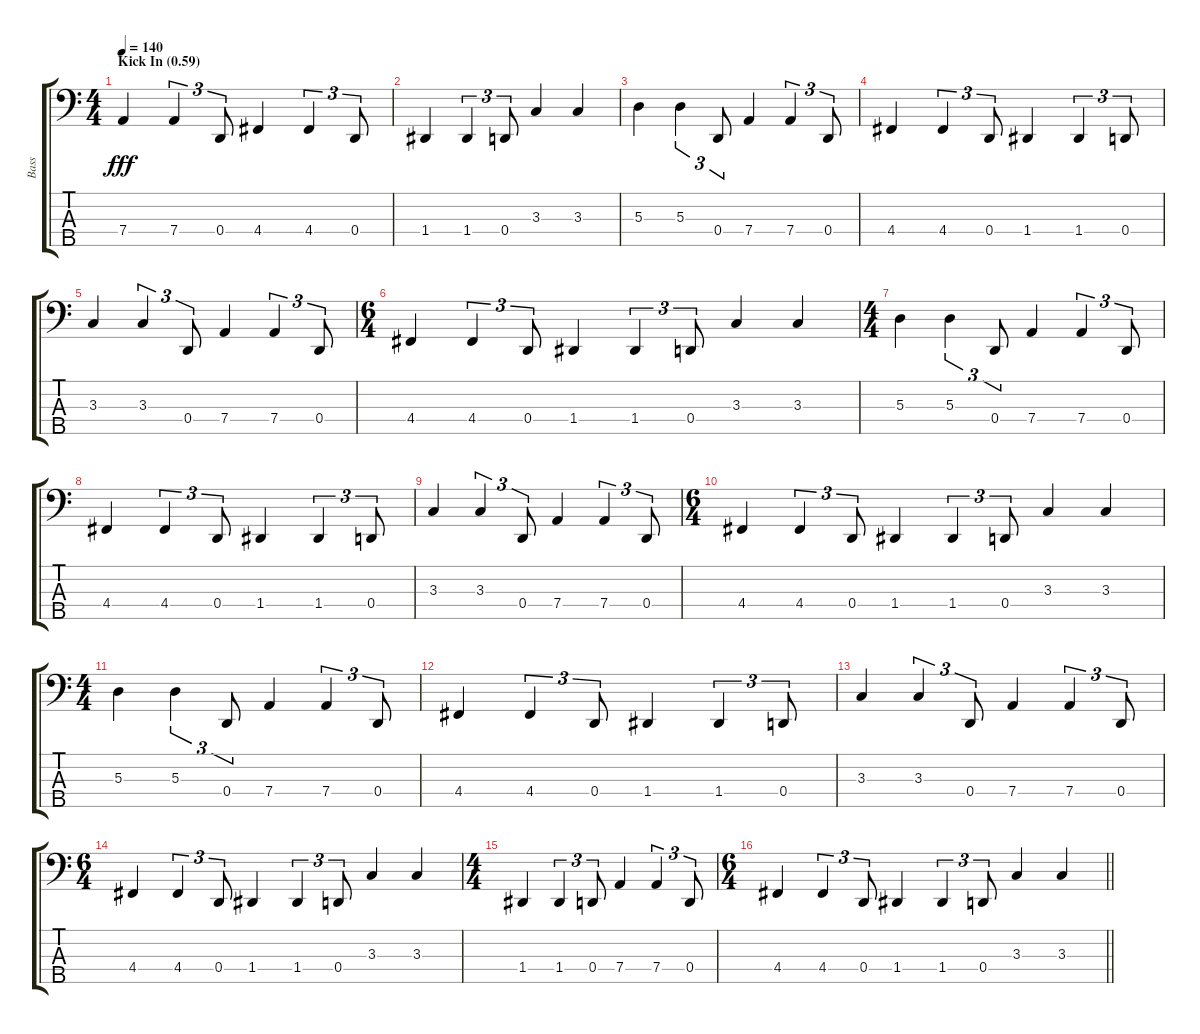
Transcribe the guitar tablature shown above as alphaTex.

\track ("Bass" "Bass") {instrument electricbassfinger}
\staff {score tabs}
\tuning (G2 D2 A1 D1 A0) {hide}
\ts (4 4)
\section ("" "Kick In (0.59)")
\tempo 140
\clef f4
\ks c
7.4.4{dy fff} 7.4.4{tu (3 2)} 0.4.8{tu (3 2)} 4.4.4 4.4.4{tu (3 2)} 0.4.8{tu (3 2)} |
1.4.4 1.4.4{tu (3 2)} 0.4.8{tu (3 2)} 3.3.4 3.3.4 |
5.3.4 5.3.4{tu (3 2)} 0.4.8{tu (3 2)} 7.4.4 7.4.4{tu (3 2)} 0.4.8{tu (3 2)} |
4.4.4 4.4.4{tu (3 2)} 0.4.8{tu (3 2)} 1.4.4 1.4.4{tu (3 2)} 0.4.8{tu (3 2)} |
3.3.4 3.3.4{tu (3 2)} 0.4.8{tu (3 2)} 7.4.4 7.4.4{tu (3 2)} 0.4.8{tu (3 2)} |
\ts (6 4)
4.4.4 4.4.4{tu (3 2)} 0.4.8{tu (3 2)} 1.4.4 1.4.4{tu (3 2)} 0.4.8{tu (3 2)} 3.3.4 3.3.4 |
\ts (4 4)
5.3.4 5.3.4{tu (3 2)} 0.4.8{tu (3 2)} 7.4.4 7.4.4{tu (3 2)} 0.4.8{tu (3 2)} |
4.4.4 4.4.4{tu (3 2)} 0.4.8{tu (3 2)} 1.4.4 1.4.4{tu (3 2)} 0.4.8{tu (3 2)} |
3.3.4 3.3.4{tu (3 2)} 0.4.8{tu (3 2)} 7.4.4 7.4.4{tu (3 2)} 0.4.8{tu (3 2)} |
\ts (6 4)
4.4.4 4.4.4{tu (3 2)} 0.4.8{tu (3 2)} 1.4.4 1.4.4{tu (3 2)} 0.4.8{tu (3 2)} 3.3.4 3.3.4 |
\ts (4 4)
5.3.4 5.3.4{tu (3 2)} 0.4.8{tu (3 2)} 7.4.4 7.4.4{tu (3 2)} 0.4.8{tu (3 2)} |
4.4.4 4.4.4{tu (3 2)} 0.4.8{tu (3 2)} 1.4.4 1.4.4{tu (3 2)} 0.4.8{tu (3 2)} |
3.3.4 3.3.4{tu (3 2)} 0.4.8{tu (3 2)} 7.4.4 7.4.4{tu (3 2)} 0.4.8{tu (3 2)} |
\ts (6 4)
4.4.4 4.4.4{tu (3 2)} 0.4.8{tu (3 2)} 1.4.4 1.4.4{tu (3 2)} 0.4.8{tu (3 2)} 3.3.4 3.3.4 |
\ts (4 4)
1.4.4 1.4.4{tu (3 2)} 0.4.8{tu (3 2)} 7.4.4 7.4.4{tu (3 2)} 0.4.8{tu (3 2)} |
\ts (6 4)
\barLineRight lightlight
4.4.4 4.4.4{tu (3 2)} 0.4.8{tu (3 2)} 1.4.4 1.4.4{tu (3 2)} 0.4.8{tu (3 2)} 3.3.4 3.3.4
